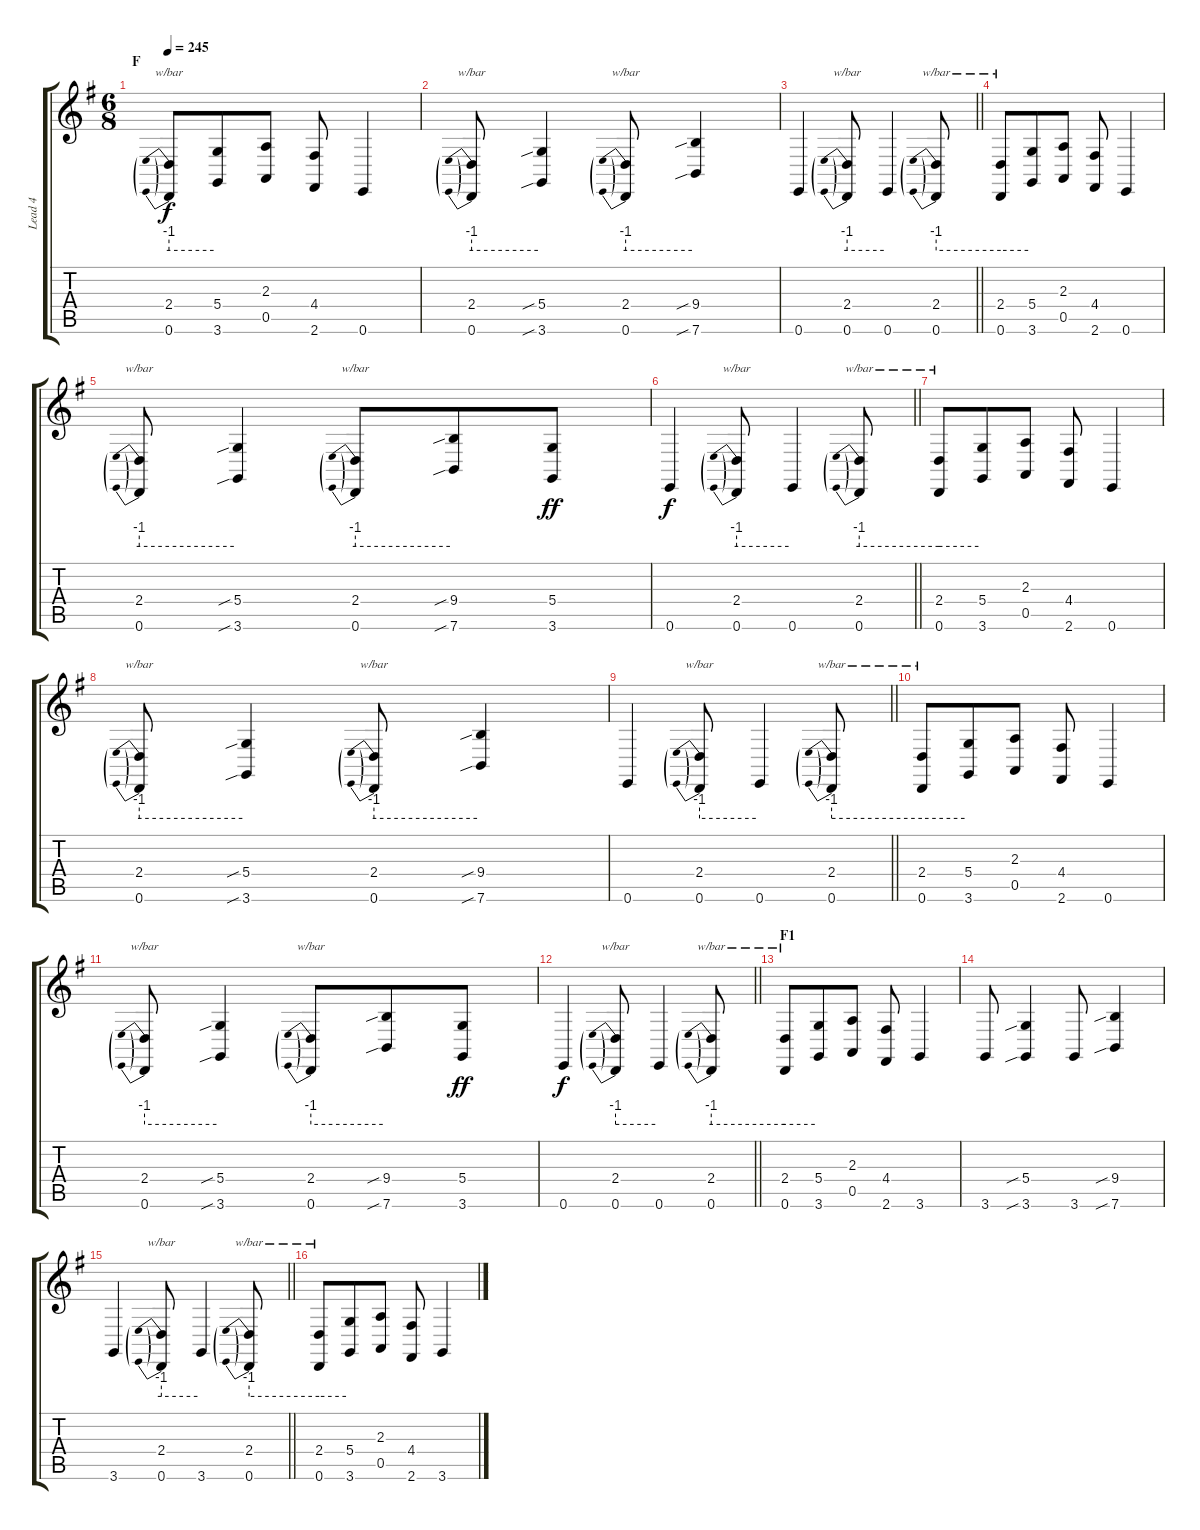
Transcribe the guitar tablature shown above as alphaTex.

\track ("Lead 4" "Lead 4") {instrument lead2sawtooth}
\staff {score tabs}
\tuning (E4 B3 G3 D3 A2 E2) {hide}
\ts (6 8)
\section ("" "F")
\tempo 245
\clef g2
\ks eminor
(2.4 0.6).8{tbe (predive default 0 -4 60 -4) dy f} (5.4 3.6).8 (2.3 0.5).8 (4.4 2.6).8 0.6.4 |
(2.4 0.6).8{tbe (predive default 0 -4 60 -4)} (5.4{sib} 3.6{sib}).4 (2.4 0.6).8{tbe (predive default 0 -4 60 -4)} (9.4{sib} 7.6{sib}).4 |
\barLineRight lightlight
0.6.4 (2.4 0.6).8{tbe (predive default 0 -4 60 -4)} 0.6.4 (2.4 0.6).8{tbe (predive default 0 -4 60 -4)} |
\section ("" "")
(2.4 0.6).8{tbe (hold default 0 -4 60 -4)} (5.4 3.6).8 (2.3 0.5).8 (4.4 2.6).8 0.6.4 |
(2.4 0.6).8{tbe (predive default 0 -4 60 -4)} (5.4{sib} 3.6{sib}).4 (2.4 0.6).8{tbe (predive default 0 -4 60 -4)} (9.4{sib} 7.6{sib}).8 (5.4 3.6).8{dy ff} |
\barLineRight lightlight
0.6.4{dy f} (2.4 0.6).8{tbe (predive default 0 -4 60 -4)} 0.6.4 (2.4 0.6).8{tbe (predive default 0 -4 60 -4)} |
\section ("" "")
(2.4 0.6).8{tbe (hold default 0 -4 60 -4)} (5.4 3.6).8 (2.3 0.5).8 (4.4 2.6).8 0.6.4 |
(2.4 0.6).8{tbe (predive default 0 -4 60 -4)} (5.4{sib} 3.6{sib}).4 (2.4 0.6).8{tbe (predive default 0 -4 60 -4)} (9.4{sib} 7.6{sib}).4 |
\barLineRight lightlight
0.6.4 (2.4 0.6).8{tbe (predive default 0 -4 60 -4)} 0.6.4 (2.4 0.6).8{tbe (predive default 0 -4 60 -4)} |
\section ("" "")
(2.4 0.6).8{tbe (hold default 0 -4 60 -4)} (5.4 3.6).8 (2.3 0.5).8 (4.4 2.6).8 0.6.4 |
(2.4 0.6).8{tbe (predive default 0 -4 60 -4)} (5.4{sib} 3.6{sib}).4 (2.4 0.6).8{tbe (predive default 0 -4 60 -4)} (9.4{sib} 7.6{sib}).8 (5.4 3.6).8{dy ff} |
\barLineRight lightlight
0.6.4{dy f} (2.4 0.6).8{tbe (predive default 0 -4 60 -4)} 0.6.4 (2.4 0.6).8{tbe (predive default 0 -4 60 -4)} |
\section ("" "F1")
(2.4 0.6).8{tbe (hold default 0 -4 60 -4)} (5.4 3.6).8 (2.3 0.5).8 (4.4 2.6).8 3.6.4 |
3.6.8 (5.4{sib} 3.6{sib}).4 3.6.8 (9.4{sib} 7.6{sib}).4 |
\barLineRight lightlight
3.6.4 (2.4 0.6).8{tbe (predive default 0 -4 60 -4)} 3.6.4 (2.4 0.6).8{tbe (predive default 0 -4 60 -4)} |
\section ("" "")
(2.4 0.6).8{tbe (hold default 0 -4 60 -4)} (5.4 3.6).8 (2.3 0.5).8 (4.4 2.6).8 3.6.4
